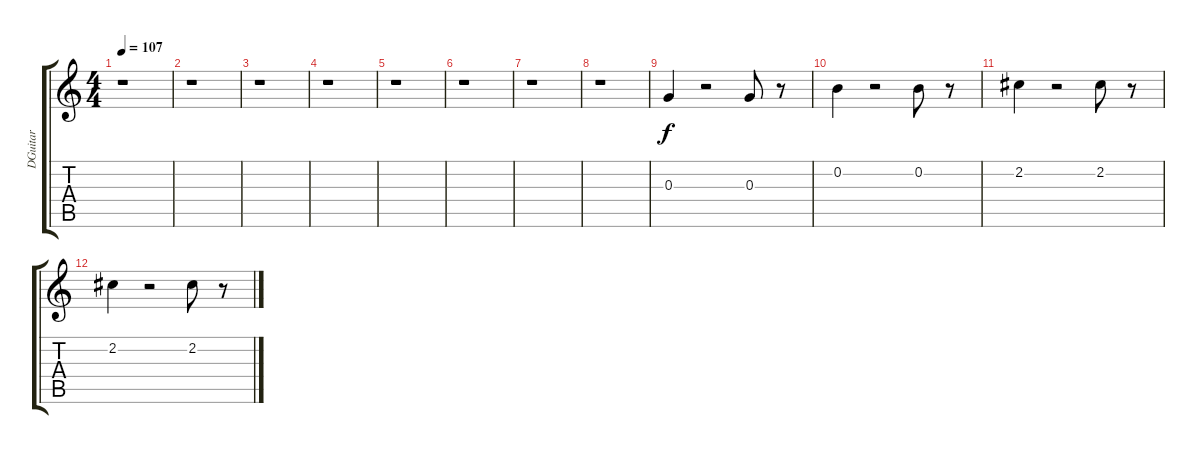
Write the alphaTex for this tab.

\track ("DGuitar" "DGuitar") {instrument overdrivenguitar}
\staff {score tabs}
\tuning (E4 B3 G3 D3 A2 E2) {hide}
\ts (4 4)
\tempo 107
\clef g2
\ks c
r.1{dy f} |
r.1 |
r.1 |
r.1 |
r.1 |
r.1 |
r.1 |
r.1 |
0.3.4 r.2 0.3.8 r.8 |
0.2.4 r.2 0.2.8 r.8 |
2.2.4 r.2 2.2.8 r.8 |
2.2.4 r.2 2.2.8 r.8
